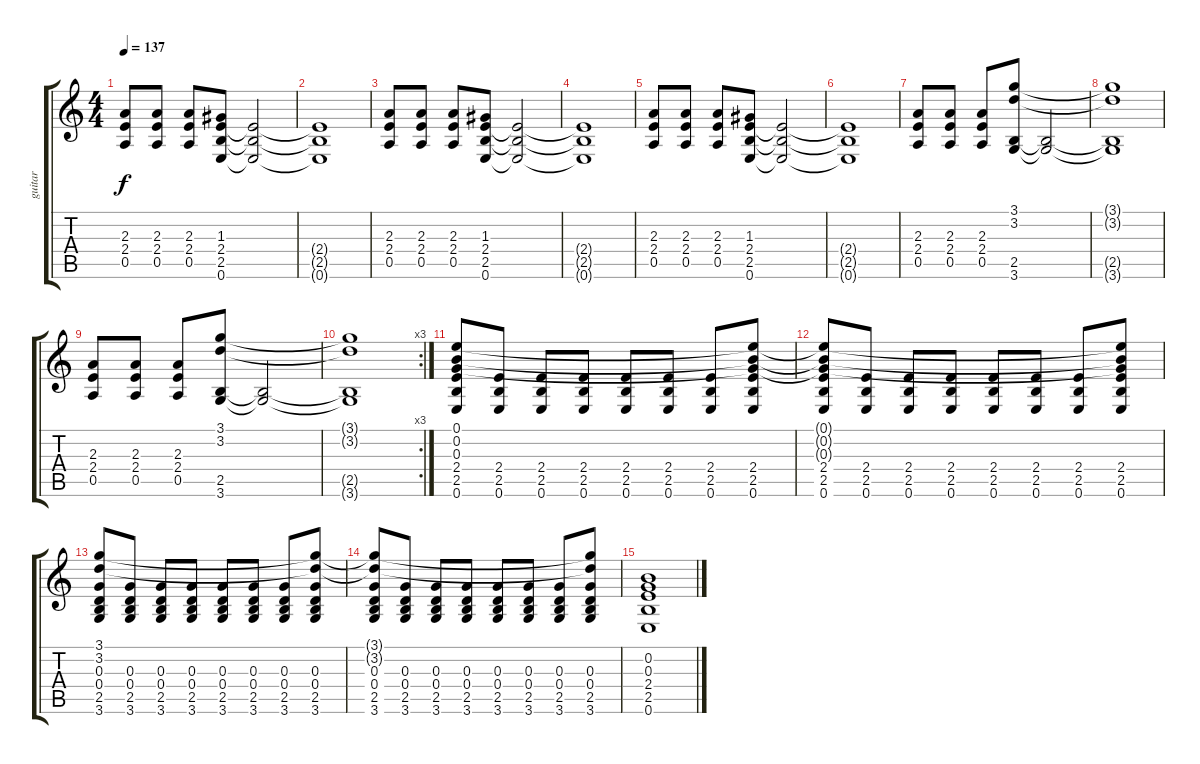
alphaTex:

\track ("guitar" "guitar") {instrument electricguitarclean}
\staff {score tabs}
\tuning (E4 B3 G3 D3 A2 E2) {hide}
\ts (4 4)
\tempo 137
\clef g2
\ks c
(2.3 2.4 0.5).8{dy f} (2.3 2.4 0.5).8 (2.3 2.4 0.5).8 (1.3 2.4 2.5 0.6).8 (2.4{t} 2.5{t} 0.6{t}).2 |
(2.4{t} 2.5{t} 0.6{t}).1 |
(2.3 2.4 0.5).8 (2.3 2.4 0.5).8 (2.3 2.4 0.5).8 (1.3 2.4 2.5 0.6).8 (2.4{t} 2.5{t} 0.6{t}).2 |
(2.4{t} 2.5{t} 0.6{t}).1 |
(2.3 2.4 0.5).8 (2.3 2.4 0.5).8 (2.3 2.4 0.5).8 (1.3 2.4 2.5 0.6).8 (2.4{t} 2.5{t} 0.6{t}).2 |
(2.4{t} 2.5{t} 0.6{t}).1 |
(2.3 2.4 0.5).8 (2.3 2.4 0.5).8 (2.3 2.4 0.5).8 (3.1 3.2 2.5 3.6).8 (2.5{t} 3.6{t}).2 |
(3.1{t} 3.2{t} 2.5{t} 3.6{t}).1 |
(2.3 2.4 0.5).8 (2.3 2.4 0.5).8 (2.3 2.4 0.5).8 (3.1 3.2 2.5 3.6).8 (2.5{t} 3.6{t}).2 |
\rc 3
(3.1{t} 3.2{t} 2.5{t} 3.6{t}).1 |
(0.1 0.2 0.3 2.4 2.5 0.6).8 (2.4 2.5 0.6).8 (2.4 2.5 0.6).8 (2.4 2.5 0.6).8 (2.4 2.5 0.6).8 (2.4 2.5 0.6).8 (2.4 2.5 0.6).8 (0.1{t} 0.2{t} 0.3{t} 2.4 2.5 0.6).8 |
(0.1{t} 0.2{t} 0.3{t} 2.4 2.5 0.6).8 (2.4 2.5 0.6).8 (2.4 2.5 0.6).8 (2.4 2.5 0.6).8 (2.4 2.5 0.6).8 (2.4 2.5 0.6).8 (2.4 2.5 0.6).8 (0.1{t} 0.2{t} 0.3{t} 2.4 2.5 0.6).8 |
(3.1 3.2 0.3 0.4 2.5 3.6).8 (0.3 0.4 2.5 3.6).8 (0.3 0.4 2.5 3.6).8 (0.3 0.4 2.5 3.6).8 (0.3 0.4 2.5 3.6).8 (0.3 0.4 2.5 3.6).8 (0.3 0.4 2.5 3.6).8 (3.1{t} 3.2{t} 0.3 0.4 2.5 3.6).8 |
(3.1{t} 3.2{t} 0.3 0.4 2.5 3.6).8 (0.3 0.4 2.5 3.6).8 (0.3 0.4 2.5 3.6).8 (0.3 0.4 2.5 3.6).8 (0.3 0.4 2.5 3.6).8 (0.3 0.4 2.5 3.6).8 (0.3 0.4 2.5 3.6).8 (3.1{t} 3.2{t} 0.3 0.4 2.5 3.6).8 |
(0.2 0.3 2.4 2.5 0.6).1
